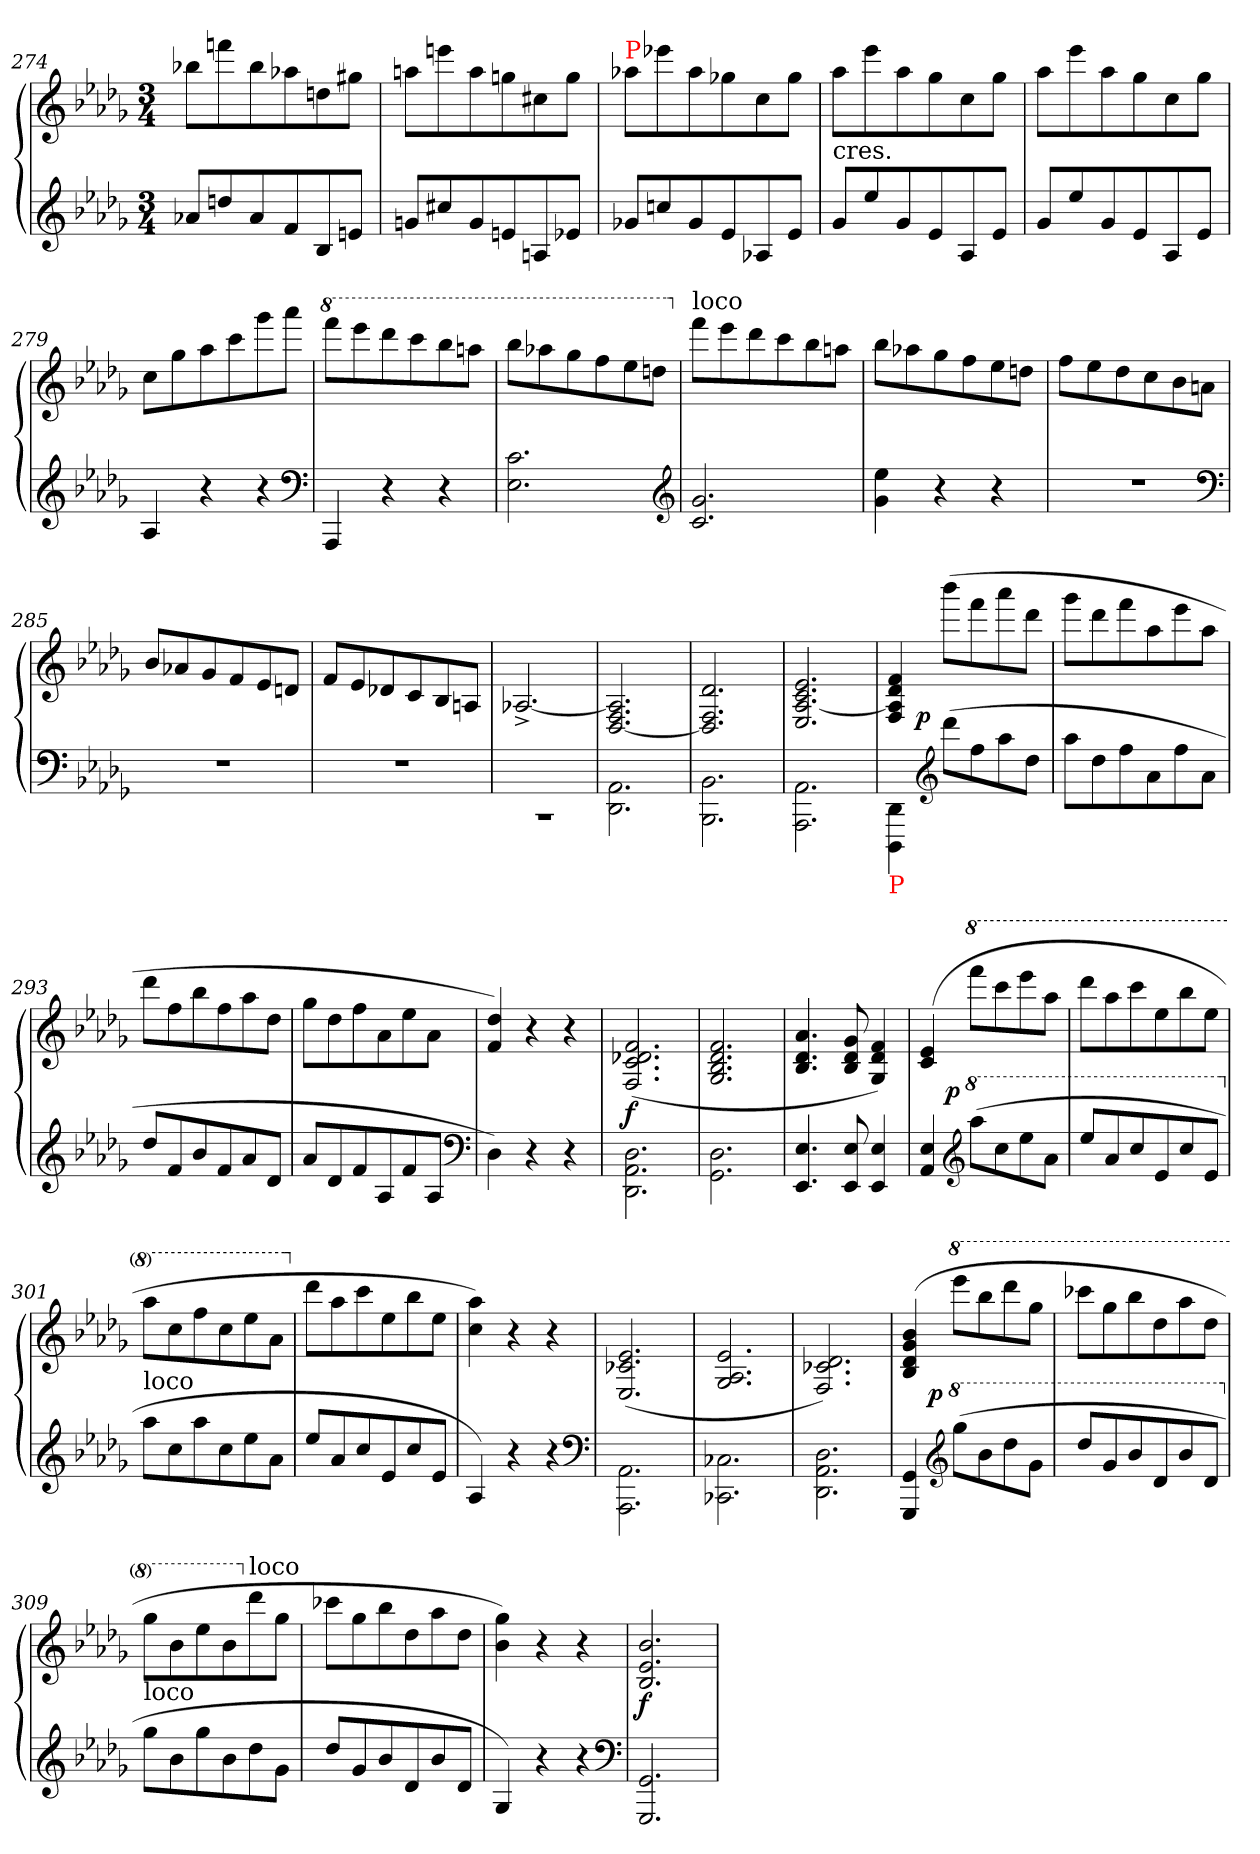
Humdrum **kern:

**kern	**kern	**dynam
*part1	*part1	*part1
*staff2	*staff1	*staff1/2
*clefG2	*clefG2	*
*k[b-e-a-d-g-]	*k[b-e-a-d-g-]	*
*M3/4	*M3/4	*
=274	=274	=274
8a-XL	8bb-X\L	.
8ddn	8fffn	.
8a-	8bb-	.
8f	8aa-X	.
8B-	8ddn	.
8enJ	8gg#XJ	.
=275	=275	=275
8gnL	8aan\L	.
8cc#X	8eeen	.
8g	8aa	.
8en	8ggn	.
8An	8cc#X	.
8e-XJ	8ggJ	.
=276	=276	=276
!	!LO:TX:a:color=red:t=P	!
8g-XL	8aa-X\L	.
8ccn	8eee-X	.
8g-	8aa-	.
8e-	8gg-X	.
8A-X	8cc	.
8e-J	8gg-J	.
=277	=277	=277
!	!LO:TX:c:t=cres.	!
8g-L	8aa-\L	.
8ee-	8eee-	.
8g-	8aa-	.
8e-	8gg-	.
8A-	8cc	.
8e-J	8gg-J	.
=278	=278	=278
8g-L	8aa-\L	.
8ee-	8eee-	.
8g-	8aa-	.
8e-	8gg-	.
8A-	8cc	.
8e-J	8gg-J	.
=279	=279	=279
4A-	8ccL	.
.	8gg-	.
4r	8aa-	.
.	8ccc	.
4r	8ggg-	.
.	8aaa-J	.
*clefF4	*	*
=280	=280	=280
*	*8va	*
4AAA-	8ffffL	.
.	8eeee-	.
4r	8dddd-	.
.	8cccc	.
4r	8bbb-	.
.	8aaanJ	.
=281	=281	=281
2.c 2.E-	8bbb-L	.
.	8aaa-X	.
.	8ggg-	.
.	8fff	.
.	8eee-	.
.	8dddnJ	.
*clefG2	*	*
=282	=282	=282
*	*X8va	*
!	!LO:TX:a:t=loco	!
2.g- 2.c	8fffL	.
.	8eee-	.
.	8ddd-	.
.	8ccc	.
.	8bb-	.
.	8aanJ	.
=283	=283	=283
4ee- 4g-	8bb-L	.
.	8aa-X	.
4r	8gg-	.
.	8ff	.
4r	8ee-	.
.	8ddnJ	.
=284	=284	=284
2.r	8ffL	.
.	8ee-	.
.	8dd-	.
.	8cc	.
.	8b-	.
.	8anJ	.
*clefF4	*	*
=285	=285	=285
2.r	8b-L	.
.	8a-X	.
.	8g-	.
.	8f	.
.	8e-	.
.	8dnJ	.
=286	=286	=286
2.r	8fL	.
.	8e-	.
.	8d-X	.
.	8c	.
.	8B-/	.
.	8An/J	.
=287	=287	=287
2.rCC	[2.A-X^>/	.
=288	=288	=288
2.AA-\ 2.DD-\	2.A-]/ 2.F/ [2.D-/	.
=289	=289	=289
2.BB-\ 2.BBB-\	2.d-/ 2.F/ 2.D-]/	.
=290	=290	=290
2.AA-\ 2.AAA-\	2.e-/ 2.c/ [2.A-/ 2.E-/	.
=291	=291	=291
*	*^	*
!LO:TX:b:color=red:t=P	!	!	!
4DD-\ 4DDD-\	4f/ 4d-/ 4A-]/ 4F/	8ryy	.
.	.	2ryy	p
*clefG2	*	*	*
(<8ddd-L	(>8bbb-L	.	.
8ff	8fff	.	.
8aa-	8aaa-	.	.
8dd-J	8ddd-J	8ryy	.
*	*v	*v	*
=292	=292	=292
8aa-L	8ggg-L	.
8dd-	8ddd-	.
8ff	8fff	.
8a-	8aa-	.
8ff	8eee-	.
8a-J	8aa-J	.
=293	=293	=293
8dd-L	8ddd-L	.
8f	8ff	.
8b-	8bb-	.
8f	8ff	.
8a-	8aa-	.
8d-J	8dd-J	.
=294	=294	=294
8a-L	8gg-L	.
8d-	8dd-	.
8f	8ff	.
8A-	8a-	.
8f	8ee-	.
8A-J	8a-J	.
*clefF4	*	*
=295	=295	=295
4D-)	4dd- 4f)	.
4r	4r	.
4r	4r	.
=296	=296	=296
2.D-\ 2.AA-\ 2.DD-\	(>2.f/ 2.d-X/ 2.c/ 2.F/	f
=297	=297	=297
2.D-\ 2.GG-\	2.f/ 2.d-/ 2.B-/ 2.G-/	.
=298	=298	=298
4.E- 4.EE-	4.a- 4.d- 4.B-	.
8E- 8EE-	8g- 8d- 8B-	.
4E- 4EE-	4f 4d- 4G-)	.
=299	=299	=299
*	*^	*
4E- 4AA-	(>4e- 4c	8ryy	.
.	.	2ryy	p
*clefG2	*	*	*
*8va	*	*	*
*	*8va	*	*
(<8aaa-L	8ffffL	.	.
8ccc	8cccc	.	.
8eee-	8eeee-	.	.
8aa-J	8aaa-J	8ryy	.
*	*v	*v	*
=300	=300	=300
8eee-L	8dddd-L	.
8aa-	8aaa-	.
8ccc	8cccc	.
8ee-	8eee-	.
8ccc	8bbb-	.
8ee-J	8eee-J	.
=301	=301	=301
*X8va	*	*
!LO:TX:a:t=loco	!	!
8aa-L	8aaa-L	.
8cc	8ccc	.
8aa-	8fff	.
8cc	8ccc	.
8ee-	8eee-	.
8a-J	8aa-J	.
=302	=302	=302
*	*X8va	*
8ee-L	8ddd-L	.
8a-	8aa-	.
8cc	8ccc	.
8e-	8ee-	.
8cc	8bb-	.
8e-J	8ee-J	.
=303	=303	=303
4A-)	4aa- 4cc)	.
4r	4r	.
4r	4r	.
*clefF4	*	*
=304	=304	=304
2.AA-\ 2.AAA-\	(>2.e-/ 2.c-X/ 2.E-/	.
=305	=305	=305
2.C-X\ 2.CC-X\	2.e-/ 2.A-/ 2.G-/	.
=306	=306	=306
2.D-\ 2.AA-\ 2.DD-\	2.d-/ 2.c-X/ 2.F/)	.
=307	=307	=307
*	*^	*
4GG- 4GGG-	(>4b- 4g- 4d- 4B-	8ryy	.
.	.	2ryy	p
*clefG2	*	*	*
*8va	*	*	*
*	*8va	*	*
(<8ggg-L	8eeee-L	.	.
8bb-	8bbb-	.	.
8ddd-	8dddd-	.	.
8gg-J	8ggg-J	8ryy	.
*	*v	*v	*
=308	=308	=308
8ddd-L	8cccc-XL	.
8gg-	8ggg-	.
8bb-	8bbb-	.
8dd-	8ddd-	.
8bb-	8aaa-	.
8dd-J	8ddd-J	.
=309	=309	=309
*X8va	*	*
!LO:TX:a:t=loco	!	!
8gg-L	8ggg-L	.
8b-	8bb-	.
8gg-	8eee-	.
8b-	8bb-	.
*	*X8va	*
!	!LO:TX:a:t=loco	!
8dd-	8ddd-	.
8g-J	8gg-J	.
=310	=310	=310
8dd-L	8ccc-XL	.
8g-	8gg-	.
8b-	8bb-	.
8d-	8dd-	.
8b-	8aa-	.
8d-J	8dd-J	.
=311	=311	=311
4G-)	4gg- 4b-)	.
4r	4r	.
4r	4r	.
*clefF4	*	*
=312	=312	=312
2.GG- 2.GGG-	2.b- 2.e- 2.B-	f
=	=	=
*-	*-	*-
